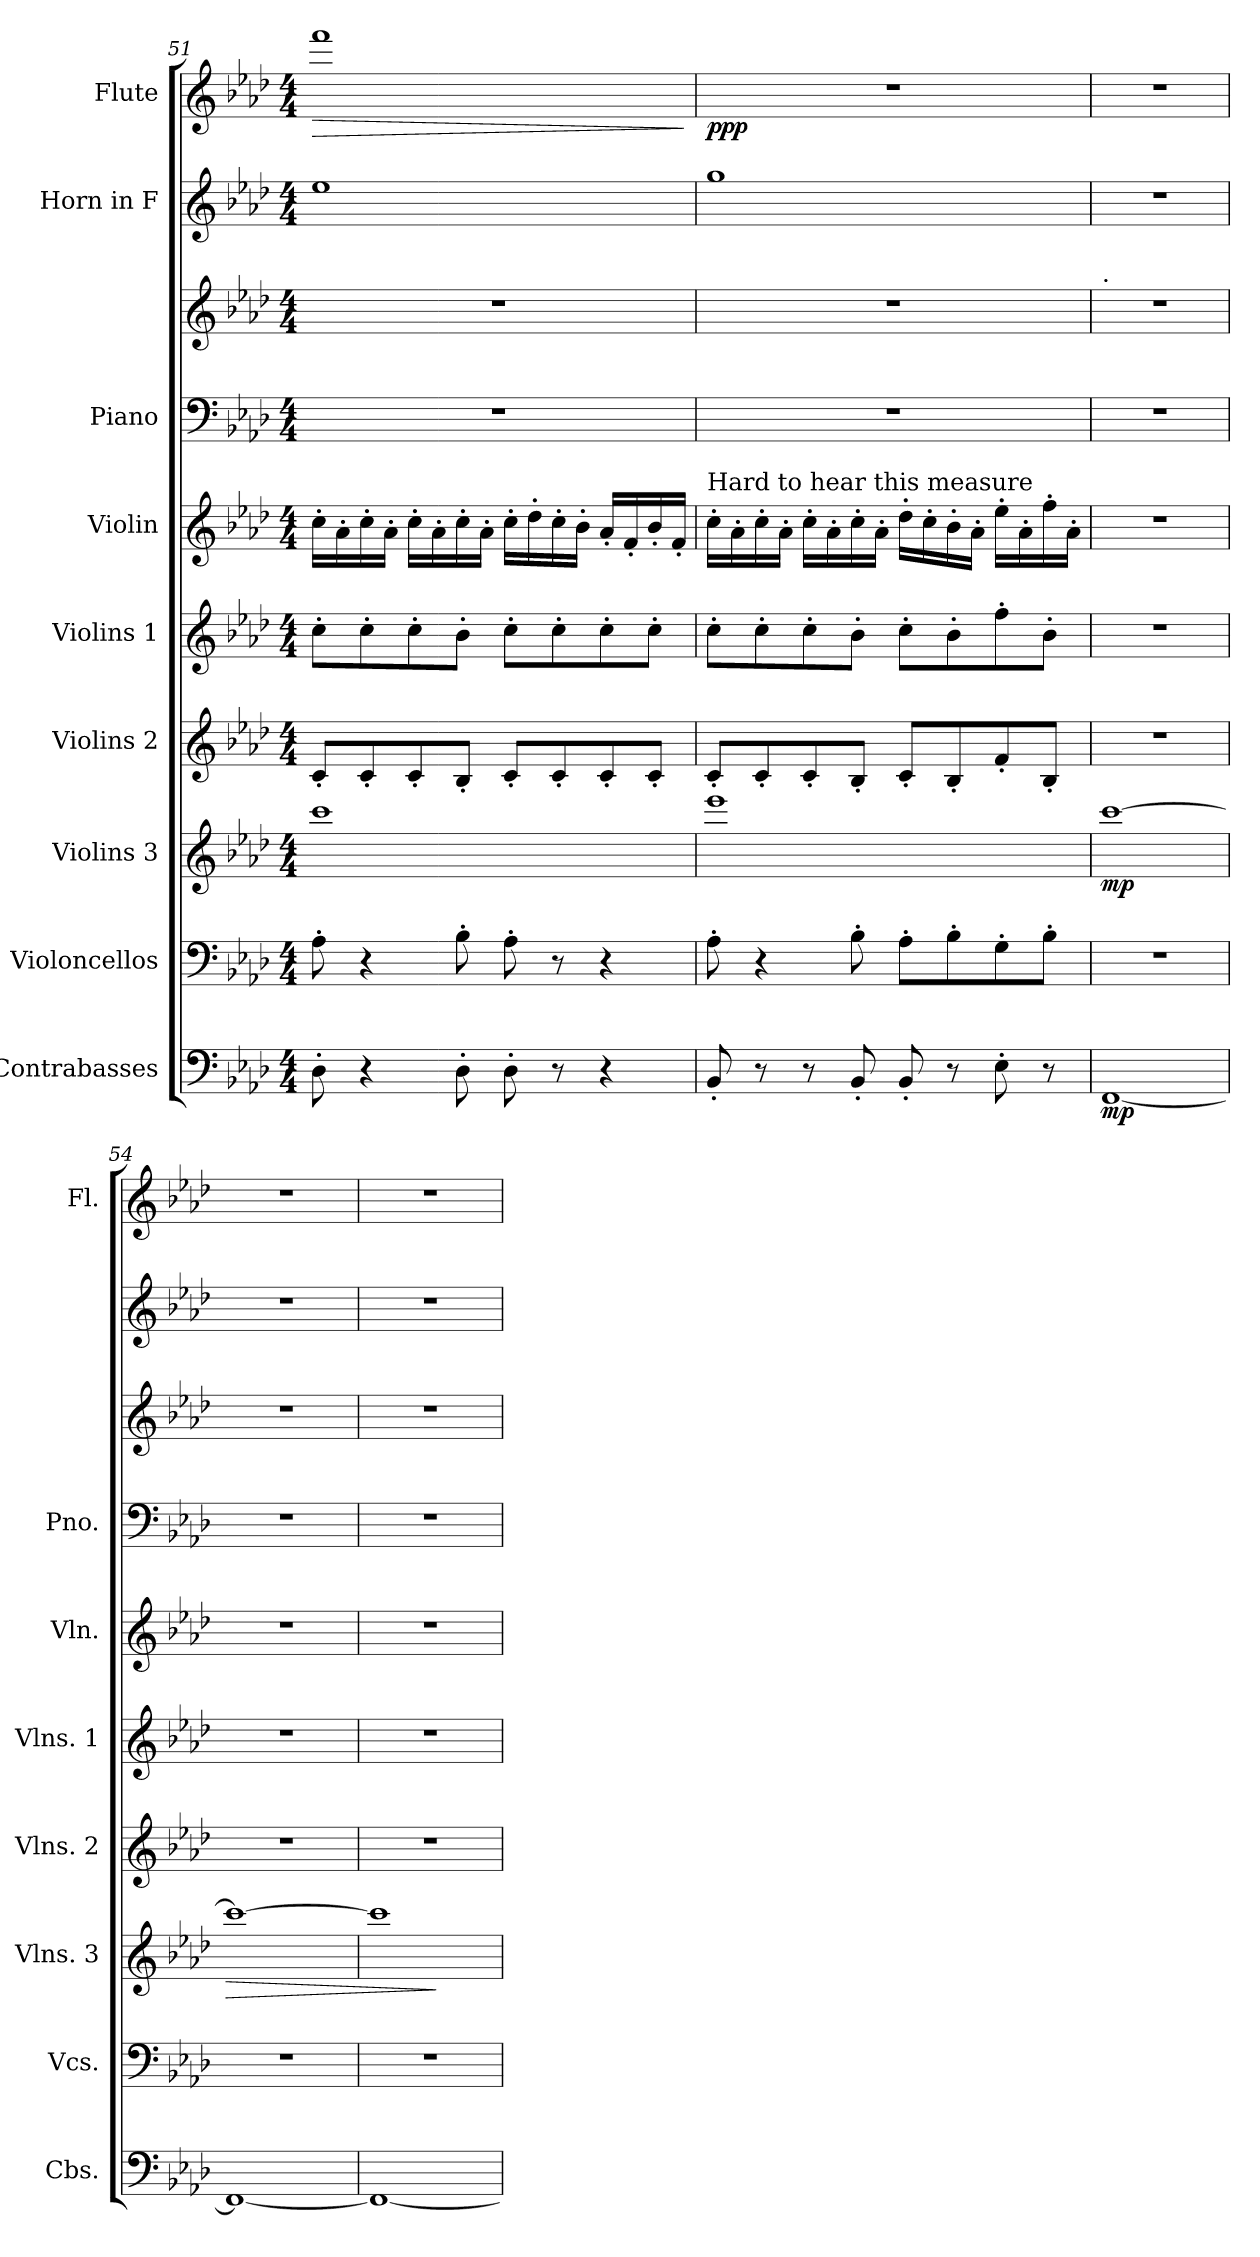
**kern	**dynam	**kern	**kern	**dynam	**kern	**kern	**kern	**kern	**kern	**kern	**kern	**dynam
*part9	*part9	*part8	*part7	*part7	*part6	*part5	*part4	*part3	*part3	*part2	*part1	*part1
*staff10	*staff10	*staff9	*staff8	*staff8	*staff7	*staff6	*staff5	*staff4	*staff3	*staff2	*staff1	*staff1
*I"Contrabasses	*	*I"Violoncellos	*I"Violins 3	*	*I"Violins 2	*I"Violins 1	*I"Violin	*I"Piano	*	*I"Horn in F	*I"Flute	*
*I'Cbs.	*	*I'Vcs.	*I'Vlns. 3	*	*I'Vlns. 2	*I'Vlns. 1	*I'Vln.	*I'Pno.	*	*	*I'Fl.	*
*clefF4	*	*clefF4	*clefG2	*	*clefG2	*clefG2	*clefG2	*clefF4	*clefG2	*clefG2	*clefG2	*
*ITrd7c12	*	*	*	*	*	*	*	*	*	*ITrd4c7	*	*
*k[b-e-a-d-]	*	*k[b-e-a-d-]	*k[b-e-a-d-]	*	*k[b-e-a-d-]	*k[b-e-a-d-]	*k[b-e-a-d-]	*k[b-e-a-d-]	*k[b-e-a-d-]	*k[b-e-a-d-g-]	*k[b-e-a-d-]	*
*M4/4	*	*M4/4	*M4/4	*	*M4/4	*M4/4	*M4/4	*M4/4	*M4/4	*M4/4	*M4/4	*
=51	=51	=51	=51	=51	=51	=51	=51	=51	=51	=51	=51	=51
!	!	!	!	!	!	!	!	!	!	!	!	!LO:HP:b
8DD-'\	.	8A-'\	1ccc	.	8c'/L	8cc'\L	16cc'\LL	1r	1r	1a-	1fff	>
.	.	.	.	.	.	.	16a-'\	.	.	.	.	.
4r	.	4r	.	.	8c'/	8cc'\	16cc'\	.	.	.	.	.
.	.	.	.	.	.	.	16a-'\JJ	.	.	.	.	.
.	.	.	.	.	8c'/	8cc'\	16cc'\LL	.	.	.	.	.
.	.	.	.	.	.	.	16a-'\	.	.	.	.	.
8DD-'\	.	8B-'\	.	.	8B-'/J	8b-'\J	16cc'\	.	.	.	.	.
.	.	.	.	.	.	.	16a-'\JJ	.	.	.	.	.
8DD-'\	.	8A-'\	.	.	8c'/L	8cc'\L	16cc'\LL	.	.	.	.	.
.	.	.	.	.	.	.	16dd-'\	.	.	.	.	.
8r	.	8r	.	.	8c'/	8cc'\	16cc'\	.	.	.	.	.
.	.	.	.	.	.	.	16b-'\JJ	.	.	.	.	.
4r	.	4r	.	.	8c'/	8cc'\	16a-'/LL	.	.	.	.	.
.	.	.	.	.	.	.	16f'/	.	.	.	.	.
.	.	.	.	.	8c'/J	8cc'\J	16b-'/	.	.	.	.	.
.	.	.	.	.	.	.	16f'/JJ	.	.	.	.	.
.	.	.	.	.	.	.	.	.	.	.	.	]
=52	=52	=52	=52	=52	=52	=52	=52	=52	=52	=52	=52	=52
!	!	!	!	!	!	!	!LO:TX:a:t=Hard to hear this measure	!	!	!	!	!
!	!	!	!	!	!	!	!	!	!	!	!	!LO:DY:b
8BBB-'/	.	8A-'\	1eee-	.	8c'/L	8cc'\L	16cc'\LL	1r	1r	1cc	1r	ppp
.	.	.	.	.	.	.	16a-'\	.	.	.	.	.
8r	.	4r	.	.	8c'/	8cc'\	16cc'\	.	.	.	.	.
.	.	.	.	.	.	.	16a-'\JJ	.	.	.	.	.
8r	.	.	.	.	8c'/	8cc'\	16cc'\LL	.	.	.	.	.
.	.	.	.	.	.	.	16a-'\	.	.	.	.	.
8BBB-'/	.	8B-'\	.	.	8B-'/J	8b-'\J	16cc'\	.	.	.	.	.
.	.	.	.	.	.	.	16a-'\JJ	.	.	.	.	.
8BBB-'/	.	8A-'\L	.	.	8c'/L	8cc'\L	16dd-'\LL	.	.	.	.	.
.	.	.	.	.	.	.	16cc'\	.	.	.	.	.
8r	.	8B-'\	.	.	8B-'/	8b-'\	16b-'\	.	.	.	.	.
.	.	.	.	.	.	.	16a-'\JJ	.	.	.	.	.
8EE-'\	.	8G'\	.	.	8f'/	8ff'\	16ee-'\LL	.	.	.	.	.
.	.	.	.	.	.	.	16a-'\	.	.	.	.	.
8r	.	8B-'\J	.	.	8B-'/J	8b-'\J	16ff'\	.	.	.	.	.
.	.	.	.	.	.	.	16a-'\JJ	.	.	.	.	.
!!LO:LB:g=z
=53	=53	=53	=53	=53	=53	=53	=53	=53	=53	=53	=53	=53
!	!	!	!	!	!	!	!	!	!LO:TX:a:t=.	!	!	!
!	!LO:DY:b	!	!	!LO:DY:b	!	!	!	!	!	!	!	!
[1FFF	mp	1r	[1ccc	mp	1r	1r	1r	1r	1r	1r	1r	.
=54	=54	=54	=54	=54	=54	=54	=54	=54	=54	=54	=54	=54
!	!	!	!	!LO:HP:b	!	!	!	!	!	!	!	!
1FFF_	.	1r	1ccc_	>	1r	1r	1r	1r	1r	1r	1r	.
=55	=55	=55	=55	=55	=55	=55	=55	=55	=55	=55	=55	=55
1FFF_	.	1r	1ccc]	.	1r	1r	1r	1r	1r	1r	1r	.
.	.	.	.	]	.	.	.	.	.	.	.	.
=	=	=	=	=	=	=	=	=	=	=	=	=
*-	*-	*-	*-	*-	*-	*-	*-	*-	*-	*-	*-	*-
